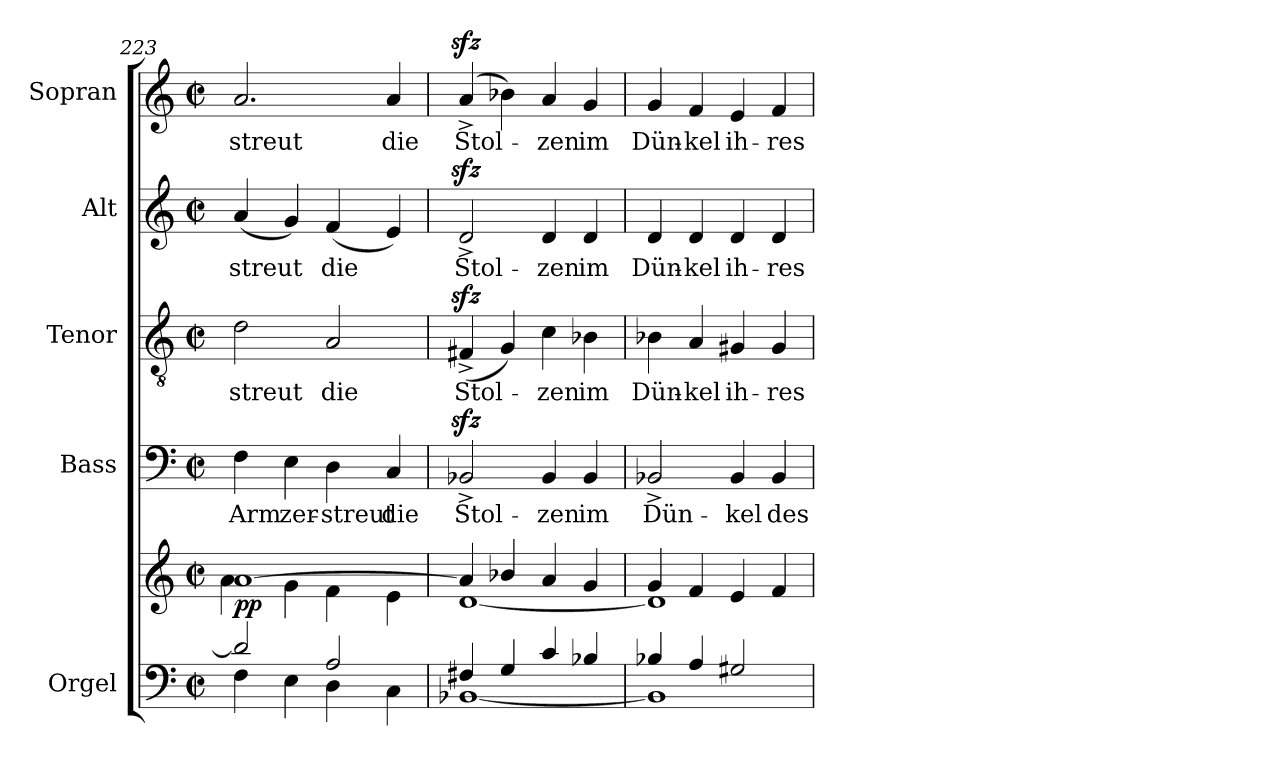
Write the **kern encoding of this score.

**kern	**kern	**dynam	**kern	**text	**kern	**text	**kern	**text	**kern	**text
*part5	*part5	*part5	*part4	*part4	*part3	*part3	*part2	*part2	*part1	*part1
*staff6	*staff5	*staff5/6	*staff4	*staff4	*staff3	*staff3	*staff2	*staff2	*staff1	*staff1
*I"Orgel	*	*	*I"Bass	*	*I"Tenor	*	*I"Alt	*	*I"Sopran	*
*I'Org.	*	*	*I'B	*	*I'T	*	*I'A	*	*I'S	*
*clefF4	*clefG2	*	*clefF4	*	*clefGv2	*	*clefG2	*	*clefG2	*
*k[]	*k[]	*	*k[]	*	*k[]	*	*k[]	*	*k[]	*
*C:	*C:	*	*C:	*	*C:	*	*C:	*	*C:	*
*M2/2	*M2/2	*	*M2/2	*	*M2/2	*	*M2/2	*	*M2/2	*
*met(c|)	*met(c|)	*	*met(c|)	*	*met(c|)	*	*met(c|)	*	*met(c|)	*
=223	=223	=223	=223	=223	=223	=223	=223	=223	=223	=223
*^	*^	*	*	*	*	*	*	*	*	*
!	!	!	!	!LO:DY:b	!	!LO:LY:b	!	!LO:LY:b	!	!LO:LY:b	!	!LO:LY:b
2d/]	4F\	[>1a	4a\	pp	4F\	Arm	2d\	-streut	(<4a/	-streut	2.a/	-streut
!	!	!	!	!	!	!LO:LY:b	!	!	!	!	!	!
.	4E\	.	4g\	.	4E\	zer-	.	.	4g/)	.	.	.
!	!	!	!	!	!	!LO:LY:b	!	!LO:LY:b	!	!LO:LY:b	!	!
2A/	4D\	.	4f\	.	4D\	-streut	2A/	die	(<4f/	die	.	.
!	!	!	!	!	!	!LO:LY:b	!	!	!	!	!	!LO:LY:b
.	4C\	.	4e\	.	4C/	die	.	.	4e/)	.	4a/	die
=224	=224	=224	=224	=224	=224	=224	=224	=224	=224	=224	=224	=224
!	!	!	!	!	!	!LO:LY:b	!	!LO:LY:b	!	!LO:LY:b	!	!LO:LY:b
4F#X/	[<1BB-X	4a/]	[<1d	.	2BB-Xzz>^</	Stol-	(<4F#Xzz>^</	Stol-	2dzz>^</	Stol-	(4azz>^</	Stol-
4G/	.	4b-X/	.	.	.	.	4G/)	.	.	.	4b-X\)	.
!	!	!	!	!	!	!LO:LY:b	!	!LO:LY:b	!	!LO:LY:b	!	!LO:LY:b
4c/	.	4a/	.	.	4BB-/	-zen	4c\	-zen	4d/	-zen	4a/	-zen
!	!	!	!	!	!	!LO:LY:b	!	!LO:LY:b	!	!LO:LY:b	!	!LO:LY:b
4B-X/	.	4g/	.	.	4BB-/	im	4B-X\	im	4d/	im	4g/	im
!!LO:LB:g=z
=225	=225	=225	=225	=225	=225	=225	=225	=225	=225	=225	=225	=225
!	!	!	!	!	!	!LO:LY:b	!	!LO:LY:b	!	!LO:LY:b	!	!LO:LY:b
4B-X/	1BB-]	4g/	1d]	.	2BB-X^</	Dün-	4B-X\	Dün-	4d/	Dün-	4g/	Dün-
!	!	!	!	!	!	!	!	!LO:LY:b	!	!LO:LY:b	!	!LO:LY:b
4A/	.	4f/	.	.	.	.	4A/	-kel	4d/	-kel	4f/	-kel
!	!	!	!	!	!	!LO:LY:b	!	!LO:LY:b	!	!LO:LY:b	!	!LO:LY:b
2G#X/	.	4e/	.	.	4BB-/	-kel	4G#X/	ih-	4d/	ih-	4e/	ih-
!	!	!	!	!	!	!LO:LY:b	!	!LO:LY:b	!	!LO:LY:b	!	!LO:LY:b
.	.	4f/	.	.	4BB-/	des	4G#/	-res	4d/	-res	4f/	-res
*v	*v	*	*	*	*	*	*	*	*	*	*	*
*	*v	*v	*	*	*	*	*	*	*	*	*
=	=	=	=	=	=	=	=	=	=	=
*-	*-	*-	*-	*-	*-	*-	*-	*-	*-	*-
